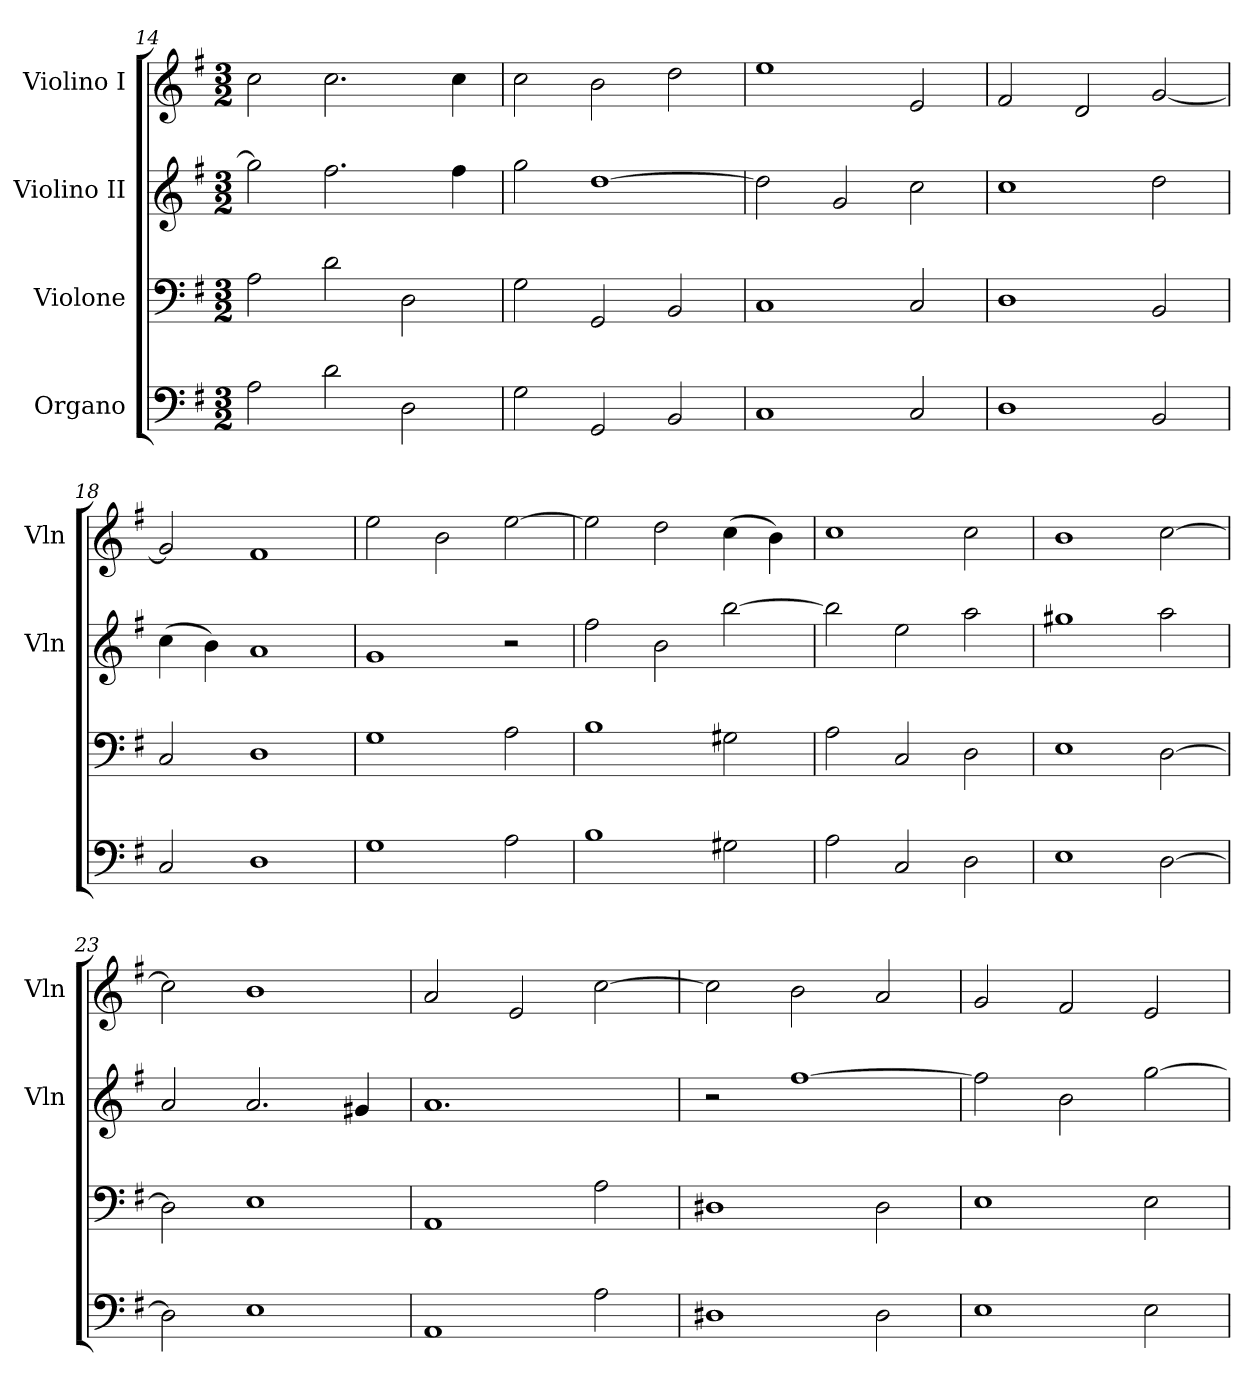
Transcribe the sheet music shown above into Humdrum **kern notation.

**kern	**kern	**kern	**kern
*part4	*part3	*part2	*part1
*staff4	*staff3	*staff2	*staff1
*I"Organo	*I"Violone	*I"Violino II	*I"Violino I
*	*	*I'Vln	*I'Vln
*clefF4	*clefF4	*clefG2	*clefG2
*k[f#]	*k[f#]	*k[f#]	*k[f#]
*e:	*e:	*e:	*e:
*M3/2	*M3/2	*M3/2	*M3/2
=14	=14	=14	=14
2A	2A	2gg]	2cc
2d	2d	2.ff#	2.cc
2D	2D	.	.
.	.	4ff#	4cc
=15	=15	=15	=15
2G	2G	2gg	2cc
2GG	2GG	[1dd	2b
2BB	2BB	.	2dd
=16	=16	=16	=16
1C	1C	2dd]	1ee
.	.	2g	.
2C	2C	2cc	2e
=17	=17	=17	=17
1D	1D	1cc	2f#
.	.	.	2d
2BB	2BB	2dd	[2g
=18	=18	=18	=18
2C	2C	(4cc	2g]
.	.	4b)	.
1D	1D	1a	1f#
=19	=19	=19	=19
1G	1G	1g	2ee
.	.	.	2b
2A	2A	2r	[2ee
=20	=20	=20	=20
1B	1B	2ff#	2ee]
.	.	2b	2dd
2G#X	2G#X	[2bb	(4cc
.	.	.	4b)
=21	=21	=21	=21
2A	2A	2bb]	1cc
2C	2C	2ee	.
2D	2D	2aa	2cc
=22	=22	=22	=22
1E	1E	1gg#X	1b
[2D	[2D	2aa	[2cc
=23	=23	=23	=23
2D]	2D]	2a	2cc]
1E	1E	2.a	1b
.	.	4g#X	.
=24	=24	=24	=24
1AA	1AA	1.a	2a
.	.	.	2e
2A	2A	.	[2cc
=25	=25	=25	=25
1D#X	1D#X	2r	2cc]
.	.	[1ff#	2b
2D#	2D#	.	2a
=26	=26	=26	=26
1E	1E	2ff#]	2g
.	.	2b	2f#
2E	2E	[2gg	2e
=	=	=	=
*-	*-	*-	*-
